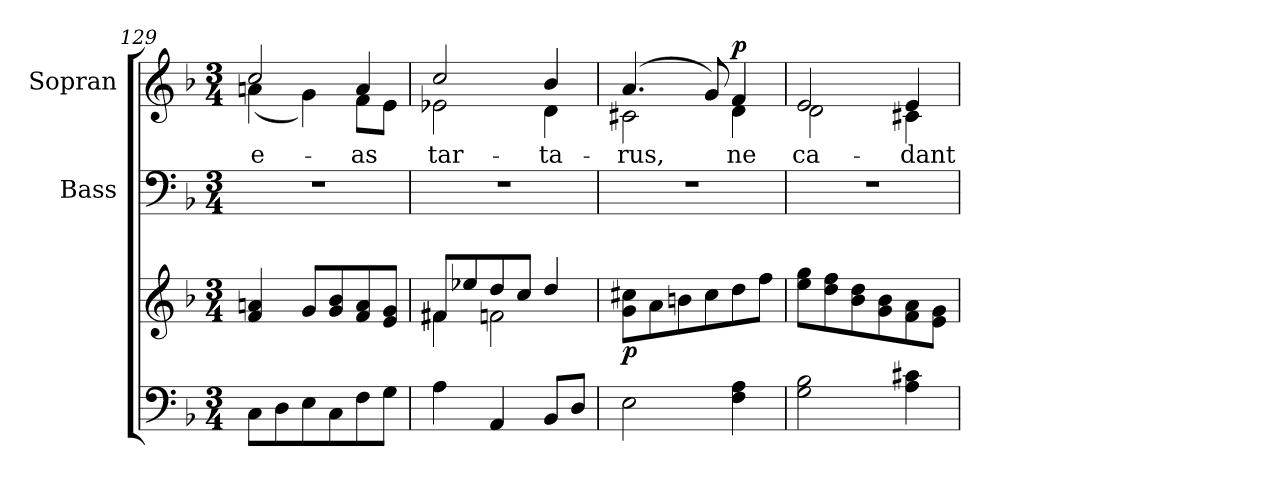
**kern	**kern	**dynam	**kern	**kern	**text	**dynam
*part3	*part3	*part3	*part2	*part1	*part1	*part1
*staff4	*staff3	*staff3/4	*staff2	*staff1	*staff1	*staff1
*	*	*	*I"Bass	*I"Sopran	*	*
*	*	*	*I'B.	*I'S.	*	*
*clefF4	*clefG2	*	*clefF4	*clefG2	*	*
*k[b-]	*k[b-]	*	*k[b-]	*k[b-]	*	*
*F:	*F:	*	*F:	*F:	*	*
*M3/4	*M3/4	*	*M3/4	*M3/4	*	*
=129	=129	=129	=129	=129	=129	=129
!	!	!	!	!	!LO:LY:b	!
*	*	*	*	*^	*	*
8C\L	4f/ 4an/	.	2.r	2cc/	(<4an\	e-	.
8D\	.	.	.	.	.	.	.
8E\	8g/L	.	.	.	4g\)	.	.
8C\	8g/ 8b-/	.	.	.	.	.	.
!	!	!	!	!	!	!LO:LY:b	!
8F\	8f/ 8a/	.	.	4a/	8f\L	-as	.
8G\J	8e/ 8g/J	.	.	.	8e\J	.	.
=130	=130	=130	=130	=130	=130	=130	=130
*	*^	*	*	*	*	*	*
!	!	!	!	!	!	!	!LO:LY:b	!
4A\	8f#X/L	4f#\	.	2.r	2cc/	2e-X\	tar-	.
.	8ee-X/	.	.	.	.	.	.	.
4AA/	8dd/	2fn\	.	.	.	.	.	.
.	8cc/J	.	.	.	.	.	.	.
!	!	!	!	!	!	!	!LO:LY:b	!
8BB-/L	4dd/	.	.	.	4b-/	4d\	-ta-	.
8D/J	.	.	.	.	.	.	.	.
*	*v	*v	*	*	*	*	*	*
=131	=131	=131	=131	=131	=131	=131	=131
!	!	!LO:DY:b	!	!	!	!LO:LY:b	!
2E\	8g\ 8cc#X\L	p	2.r	(4.a/	2c#X\	-rus,	.
.	8a\	.	.	.	.	.	.
.	8bn\	.	.	.	.	.	.
.	8cc#\	.	.	8g/)	.	.	.
!	!	!	!	!	!	!LO:LY:b	!LO:DY:a
4F\ 4A\	8dd\	.	.	4f/	4d\	ne	p
.	8ff\J	.	.	.	.	.	.
!!LO:LB:g=z	!!
=132	=132	=132	=132	=132	=132	=132	=132
!	!	!	!	!	!	!LO:LY:b	!
2G\ 2B-\	8ee\ 8gg\L	.	2.r	2e/	2d\	ca-	.
.	8dd\ 8ff\	.	.	.	.	.	.
.	8b-\ 8dd\	.	.	.	.	.	.
.	8g\ 8b-\	.	.	.	.	.	.
!	!	!	!	!	!	!LO:LY:b	!
4A\ 4c#X\	8f\ 8a\	.	.	4e/	4c#X\	-dant	.
.	8e\ 8g\J	.	.	.	.	.	.
*	*	*	*	*v	*v	*	*
=	=	=	=	=	=	=
*-	*-	*-	*-	*-	*-	*-
